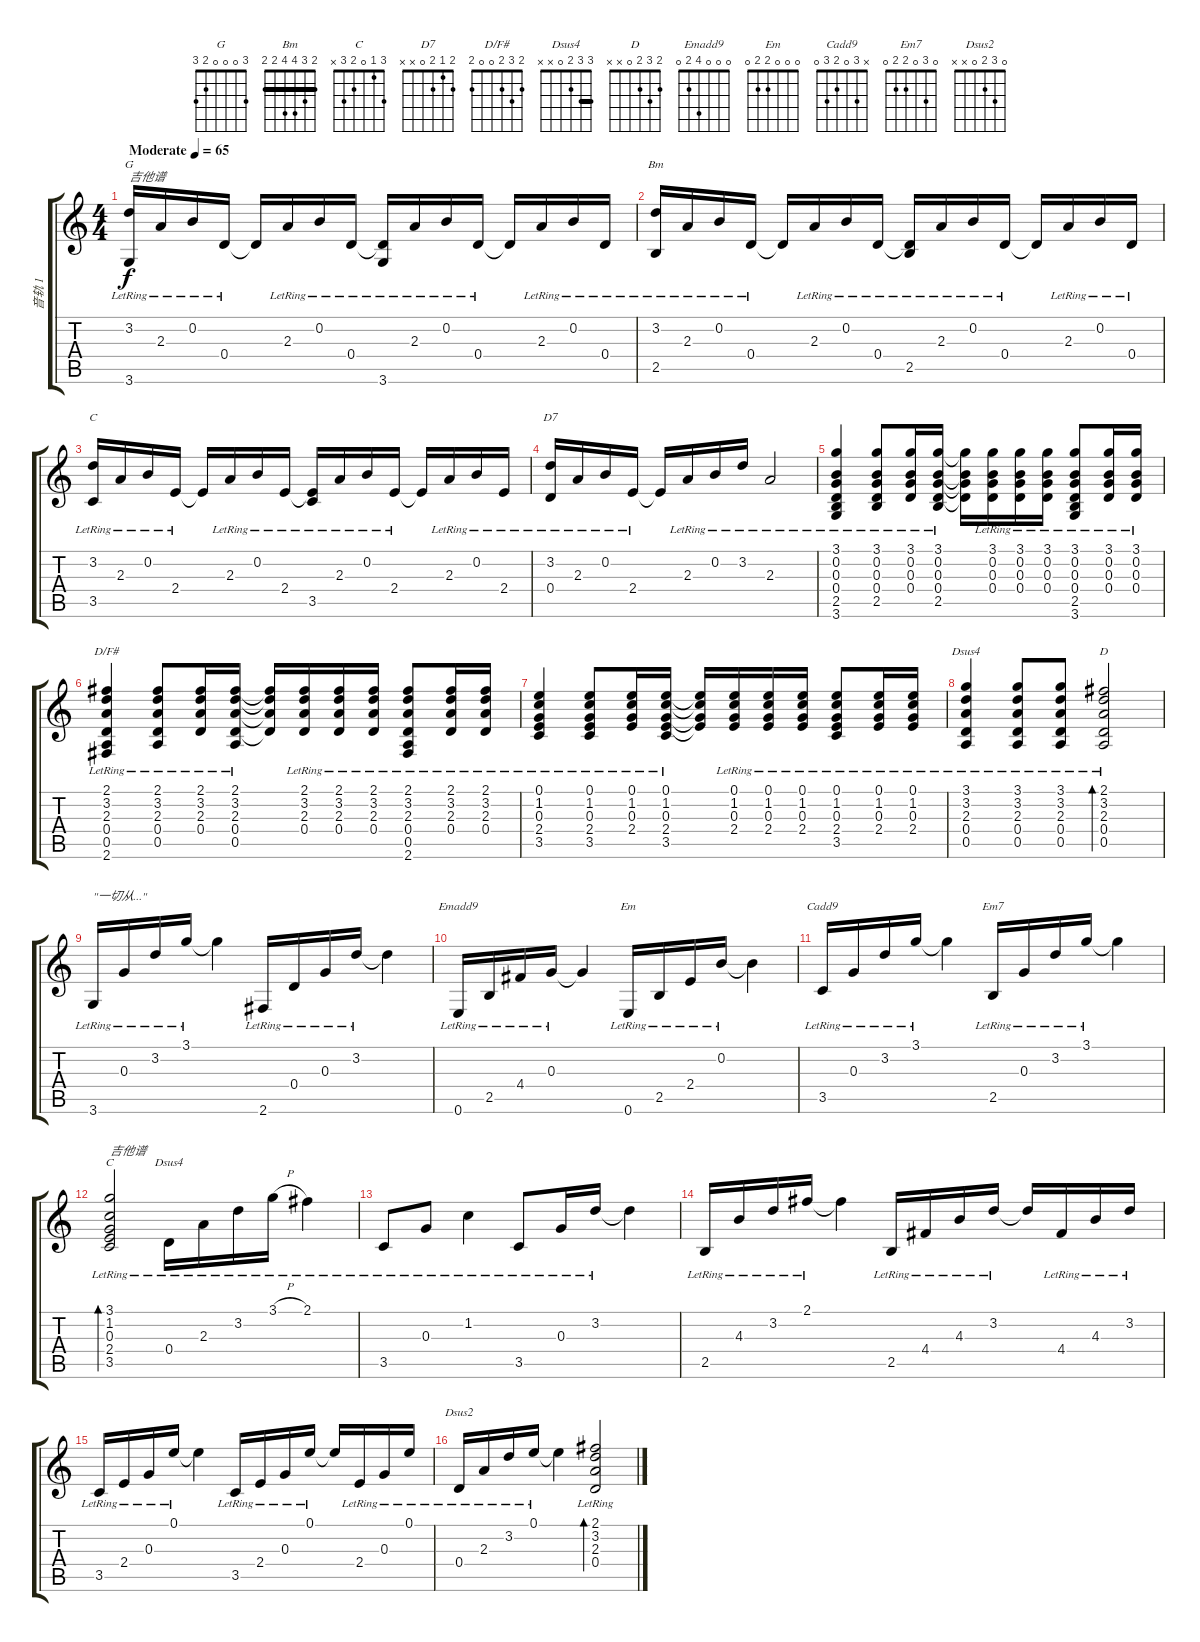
\track ("音轨 1" "音轨 1") {instrument acousticguitarsteel}
\staff {score tabs}
\tuning (E4 B3 G3 D3 A2 E2) {hide}
\chord ("G" 3 0 0 0 2 3)
\chord ("Bm" 2 3 4 4 2 2) {barre 2}
\chord ("C" 0 1 0 2 3 x)
\chord ("D7" 2 1 2 0 x x)
\chord ("D/F#" 2 3 2 0 0 2)
\chord ("Dsus4" 3 3 2 0 x x)
\chord ("D" 2 3 2 0 x x)
\chord ("Emadd9" 0 0 0 4 2 0)
\chord ("Em" 0 0 0 2 2 0)
\chord ("Cadd9" x 3 0 2 3 0)
\chord ("Em7" 0 3 0 2 2 0)
\chord ("C" 3 1 0 2 3 x)
\chord ("Dsus4" 3 3 2 0 x x) {barre 3}
\chord ("Dsus2" 0 3 2 0 x x)
\ts (4 4)
\section ("" "")
\tempo (65 "Moderate")
\clef g2
\ks c
(3.2{lr} 3.6{lr}).16{ch "G" txt "吉他谱" dy f instrument acousticguitarsteel} 2.3{lr}.16 0.2{lr}.16 0.4{lr}.16 0.4{t}.16 2.3{lr}.16 0.2{lr}.16 0.4{lr}.16 (0.4{t} 3.6{lr}).16 2.3{lr}.16 0.2{lr}.16 0.4{lr}.16 0.4{t}.16 2.3{lr}.16 0.2{lr}.16 0.4{lr}.16 |
(3.2{lr} 2.5{lr}).16{ch "Bm"} 2.3{lr}.16 0.2{lr}.16 0.4{lr}.16 0.4{t}.16 2.3{lr}.16 0.2{lr}.16 0.4{lr}.16 (0.4{t} 2.5{lr}).16 2.3{lr}.16 0.2{lr}.16 0.4{lr}.16 0.4{t}.16 2.3{lr}.16 0.2{lr}.16 0.4{lr}.16 |
(3.2{lr} 3.5{lr}).16{ch "C"} 2.3{lr}.16 0.2{lr}.16 2.4{lr}.16 2.4{t}.16 2.3{lr}.16 0.2{lr}.16 2.4{lr}.16 (2.4{t} 3.5{lr}).16 2.3{lr}.16 0.2{lr}.16 2.4{lr}.16 2.4{t}.16 2.3{lr}.16 0.2{lr}.16 2.4{lr}.16 |
(3.2{lr} 0.4{lr}).16{ch "D7"} 2.3{lr}.16 0.2{lr}.16 2.4{lr}.16 2.4{t}.16 2.3{lr}.16 0.2{lr}.16 3.2{lr}.16 2.3{lr}.2 |
(3.1{lr} 0.2{lr} 0.3{lr} 0.4{lr} 2.5{lr} 3.6{lr}).4 (3.1{lr} 0.2{lr} 0.3{lr} 0.4{lr} 2.5{lr}).8 (3.1{lr} 0.2{lr} 0.3{lr} 0.4{lr}).16 (3.1{lr} 0.2{lr} 0.3{lr} 0.4{lr} 2.5{lr}).16 (3.1{t} 0.2{t} 0.3{t} 0.4{t}).16 (3.1{lr} 0.2{lr} 0.3{lr} 0.4{lr}).16 (3.1{lr} 0.2{lr} 0.3{lr} 0.4{lr}).16 (3.1{lr} 0.2{lr} 0.3{lr} 0.4{lr}).16 (3.1{lr} 0.2{lr} 0.3{lr} 0.4{lr} 2.5{lr} 3.6{lr}).8 (3.1{lr} 0.2{lr} 0.3{lr} 0.4{lr}).16 (3.1{lr} 0.2{lr} 0.3{lr} 0.4{lr}).16 |
(2.1{lr} 3.2{lr} 2.3{lr} 0.4{lr} 0.5{lr} 2.6{lr}).4{ch "D/F#"} (2.1{lr} 3.2{lr} 2.3{lr} 0.4{lr} 0.5{lr}).8 (2.1{lr} 3.2{lr} 2.3{lr} 0.4{lr}).16 (2.1{lr} 3.2{lr} 2.3{lr} 0.4{lr} 0.5{lr}).16 (2.1{t} 3.2{t} 2.3{t} 0.4{t}).16 (2.1{lr} 3.2{lr} 2.3{lr} 0.4{lr}).16 (2.1{lr} 3.2{lr} 2.3{lr} 0.4{lr}).16 (2.1{lr} 3.2{lr} 2.3{lr} 0.4{lr}).16 (2.1{lr} 3.2{lr} 2.3{lr} 0.4{lr} 0.5{lr} 2.6{lr}).8 (2.1{lr} 3.2{lr} 2.3{lr} 0.4{lr}).16 (2.1{lr} 3.2{lr} 2.3{lr} 0.4{lr}).16 |
(0.1{lr} 1.2{lr} 0.3{lr} 2.4{lr} 3.5{lr}).4 (0.1{lr} 1.2{lr} 0.3{lr} 2.4{lr} 3.5{lr}).8 (0.1{lr} 1.2{lr} 0.3{lr} 2.4{lr}).16 (0.1{lr} 1.2{lr} 0.3{lr} 2.4{lr} 3.5{lr}).16 (0.1{t} 1.2{t} 0.3{t} 2.4{t}).16 (0.1{lr} 1.2{lr} 0.3{lr} 2.4{lr}).16 (0.1{lr} 1.2{lr} 0.3{lr} 2.4{lr}).16 (0.1{lr} 1.2{lr} 0.3{lr} 2.4{lr}).16 (0.1{lr} 1.2{lr} 0.3{lr} 2.4{lr} 3.5{lr}).8 (0.1{lr} 1.2{lr} 0.3{lr} 2.4{lr}).16 (0.1{lr} 1.2{lr} 0.3{lr} 2.4{lr}).16 |
(3.1{lr} 3.2{lr} 2.3{lr} 0.4{lr} 0.5{lr}).4{ch "Dsus4"} (3.1{lr} 3.2{lr} 2.3{lr} 0.4{lr} 0.5{lr}).8 (3.1{lr} 3.2{lr} 2.3{lr} 0.4{lr} 0.5{lr}).8 (2.1{lr} 3.2{lr} 2.3{lr} 0.4{lr} 0.5{lr}).2{bd 120 ch "D"} |
3.6{lr}.16{txt "\"一切从...\""} 0.3{lr}.16 3.2{lr}.16 3.1{lr}.16 3.1{t}.4 2.6{lr}.16 0.4{lr}.16 0.3{lr}.16 3.2{lr}.16 3.2{t}.4 |
0.6{lr}.16{ch "Emadd9"} 2.5{lr}.16 4.4{lr}.16 0.3{lr}.16 0.3{t}.4 0.6{lr}.16{ch "Em"} 2.5{lr}.16 2.4{lr}.16 0.2{lr}.16 0.2{t}.4 |
3.5{lr}.16{ch "Cadd9"} 0.3{lr}.16 3.2{lr}.16 3.1{lr}.16 3.1{t}.4 2.5{lr}.16{ch "Em7"} 0.3{lr}.16 3.2{lr}.16 3.1{lr}.16 3.1{t}.4 |
(3.1{lr} 1.2{lr} 0.3{lr} 2.4{lr} 3.5{lr}).2{bd 120 ch "C" txt "吉他谱"} 0.4{lr}.16{ch "Dsus4"} 2.3{lr}.16 3.2{lr}.16 3.1{h lr}.16 2.1{lr}.4 |
3.5{lr}.8 0.3{lr}.8 1.2{lr}.4 3.5{lr}.8 0.3{lr}.16 3.2{lr}.16 3.2{t}.4 |
2.5{lr}.16 4.3{lr}.16 3.2{lr}.16 2.1{lr}.16 2.1{t}.4 2.5{lr}.16 4.4{lr}.16 4.3{lr}.16 3.2{lr}.16 3.2{t}.16 4.4{lr}.16 4.3{lr}.16 3.2{lr}.16 |
3.5{lr}.16 2.4{lr}.16 0.3{lr}.16 0.1{lr}.16 0.1{t}.4 3.5{lr}.16 2.4{lr}.16 0.3{lr}.16 0.1{lr}.16 0.1{t}.16 2.4{lr}.16 0.3{lr}.16 0.1{lr}.16 |
0.4{lr}.16{ch "Dsus2"} 2.3{lr}.16 3.2{lr}.16 0.1{lr}.16 0.1{t}.4 (2.1{lr} 3.2{lr} 2.3{lr} 0.4{lr}).2{bd 120}
